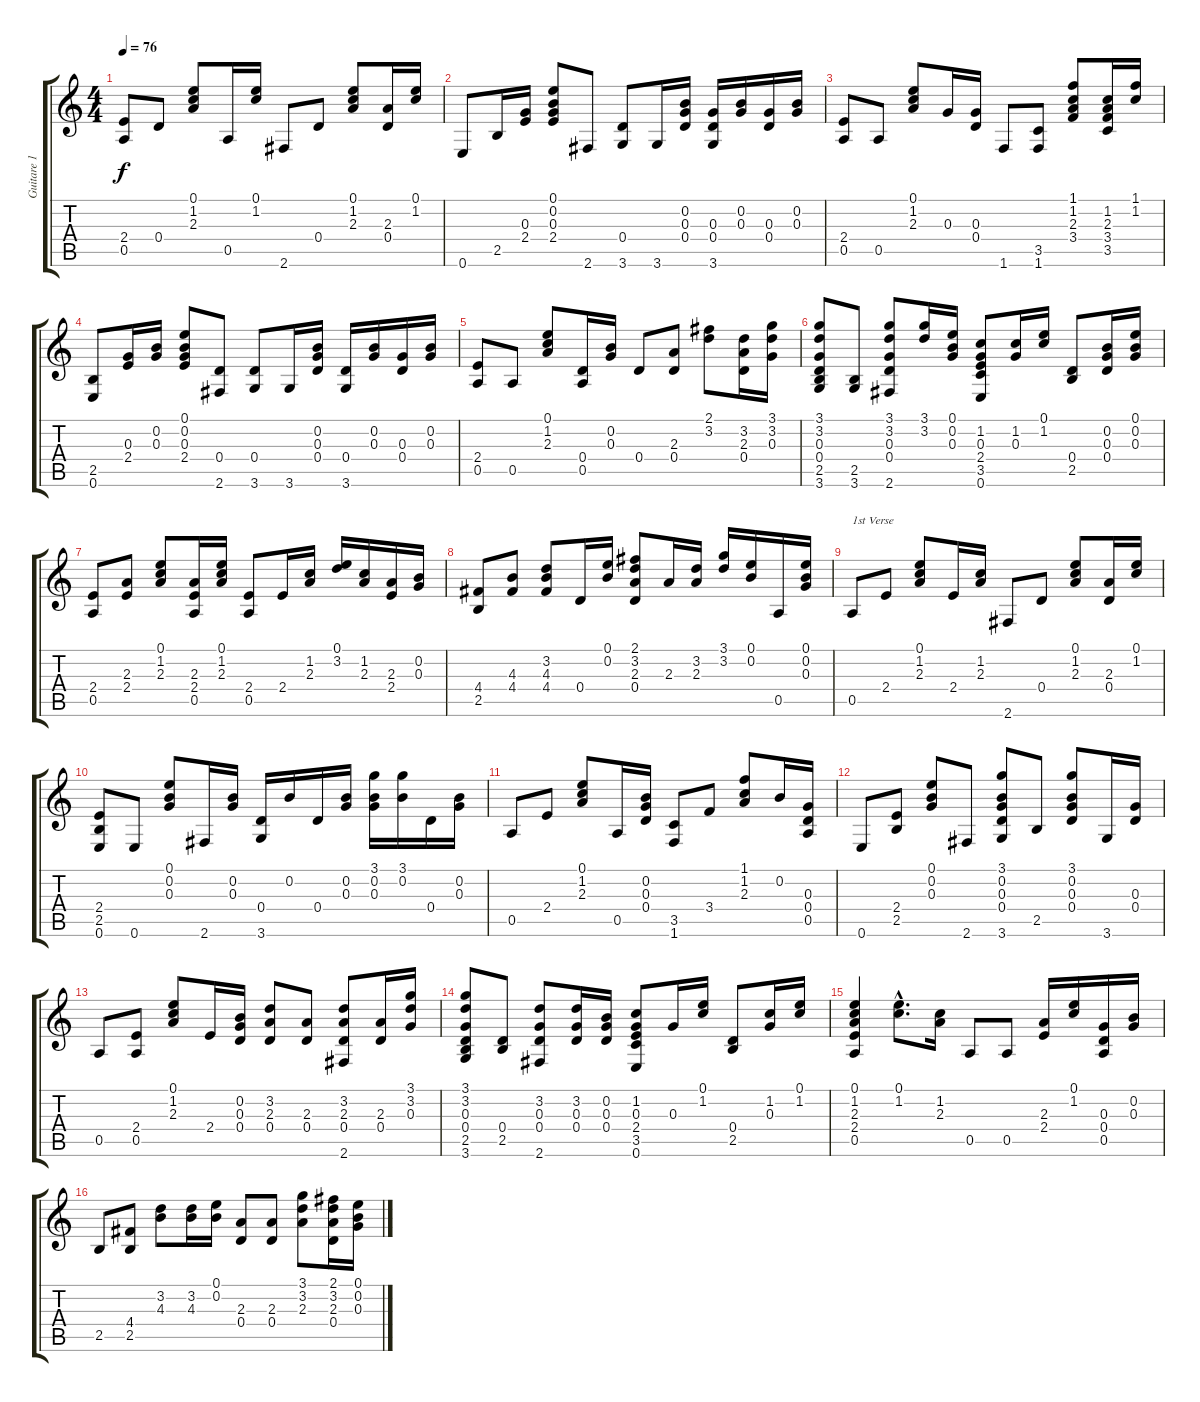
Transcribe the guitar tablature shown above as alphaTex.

\track ("Guitare 1" "Guitare 1") {instrument acousticguitarsteel}
\staff {score tabs}
\tuning (E4 B3 G3 D3 A2 E2) {hide}
\ts (4 4)
\tempo 76
\clef g2
\ks c
(2.4 0.5).8{dy f instrument acousticguitarsteel} 0.4.8 (0.1 1.2 2.3).8 0.5.16 (0.1 1.2).16 2.6.8 0.4.8 (0.1 1.2 2.3).8 (2.3 0.4).16 (0.1 1.2).16 |
0.6.8 2.5.16 (0.3 2.4).16 (0.1 0.2 0.3 2.4).8 2.6.8 (0.4 3.6).8 3.6.16 (0.2 0.3 0.4).16 (0.3 0.4 3.6).16 (0.2 0.3).16 (0.3 0.4).16 (0.2 0.3).16 |
(2.4 0.5).8 0.5.8 (0.1 1.2 2.3).8 0.3.16 (0.3 0.4).16 1.6.8 (3.5 1.6).8 (1.1 1.2 2.3 3.4).8 (1.2 2.3 3.4 3.5).16 (1.1 1.2).16 |
(2.5 0.6).8 (0.3 2.4).16 (0.2 0.3).16 (0.1 0.2 0.3 2.4).8 (0.4 2.6).8 (0.4 3.6).8 3.6.16 (0.2 0.3 0.4).16 (0.4 3.6).16 (0.2 0.3).16 (0.3 0.4).16 (0.2 0.3).16 |
(2.4 0.5).8 0.5.8 (0.1 1.2 2.3).8 (0.4 0.5).16 (0.2 0.3).16 0.4.8 (2.3 0.4).8 (2.1 3.2).8 (3.2 2.3 0.4).16 (3.1 3.2 0.3).16 |
(3.1 3.2 0.3 0.4 2.5 3.6).8 (2.5 3.6).8 (3.1 3.2 0.3 0.4 2.6).8 (3.1 3.2).16 (0.1 0.2 0.3).16 (1.2 0.3 2.4 3.5 0.6).8 (1.2 0.3).16 (0.1 1.2).16 (0.4 2.5).8 (0.2 0.3 0.4).16 (0.1 0.2 0.3).16 |
(2.4 0.5).8 (2.3 2.4).8 (0.1 1.2 2.3).8 (2.3 2.4 0.5).16 (0.1 1.2 2.3).16 (2.4 0.5).8 2.4.16 (1.2 2.3).16 (0.1 3.2).16 (1.2 2.3).16 (2.3 2.4).16 (0.2 0.3).16 |
(4.4 2.5).8 (4.3 4.4).8 (3.2 4.3 4.4).8 0.4.16 (0.1 0.2).16 (2.1 3.2 2.3 0.4).8 2.3.16 (3.2 2.3).16 (3.1 3.2).16 (0.1 0.2).16 0.5.16 (0.1 0.2 0.3).16 |
0.5.8{txt "1st Verse"} 2.4.8 (0.1 1.2 2.3).8 2.4.16 (1.2 2.3).16 2.6.8 0.4.8 (0.1 1.2 2.3).8 (2.3 0.4).16 (0.1 1.2).16 |
(2.4 2.5 0.6).8 0.6.8 (0.1 0.2 0.3).8 2.6.16 (0.2 0.3).16 (0.4 3.6).16 0.2.16 0.4.16 (0.2 0.3).16 (3.1 0.2 0.3).16 (3.1 0.2).16 0.4.16 (0.2 0.3).16 |
0.5.8 2.4.8 (0.1 1.2 2.3).8 0.5.16 (0.2 0.3 0.4).16 (3.5 1.6).8 3.4.8 (1.1 1.2 2.3).8 0.2.16 (0.3 0.4 0.5).16 |
0.6.8 (2.4 2.5).8 (0.1 0.2 0.3).8 2.6.8 (3.1 0.2 0.3 0.4 3.6).8 2.5.8 (3.1 0.2 0.3 0.4).8 3.6.16 (0.3 0.4).16 |
0.5.8 (2.4 0.5).8 (0.1 1.2 2.3).8 2.4.16 (0.2 0.3 0.4).16 (3.2 2.3 0.4).8 (2.3 0.4).8 (3.2 2.3 0.4 2.6).8 (2.3 0.4).16 (3.1 3.2 0.3).16 |
(3.1 3.2 0.3 0.4 2.5 3.6).8 (0.4 2.5).8 (3.2 0.3 0.4 2.6).8 (3.2 0.3 0.4).16 (0.2 0.3 0.4).16 (1.2 0.3 2.4 3.5 0.6).8 0.3.16 (0.1 1.2).16 (0.4 2.5).8 (1.2 0.3).16 (0.1 1.2).16 |
(0.1 1.2 2.3 2.4 0.5).4 (0.1{hac} 1.2{hac}).8{d} (1.2 2.3).16 0.5.8 0.5.8 (2.3 2.4).16 (0.1 1.2).16 (0.3 0.4 0.5).16 (0.2 0.3).16 |
2.5.8 (4.4 2.5).8 (3.2 4.3).8 (3.2 4.3).16 (0.1 0.2).16 (2.3 0.4).8 (2.3 0.4).8 (3.1 3.2 2.3).8 (2.1 3.2 2.3 0.4).16 (0.1 0.2 0.3).16
